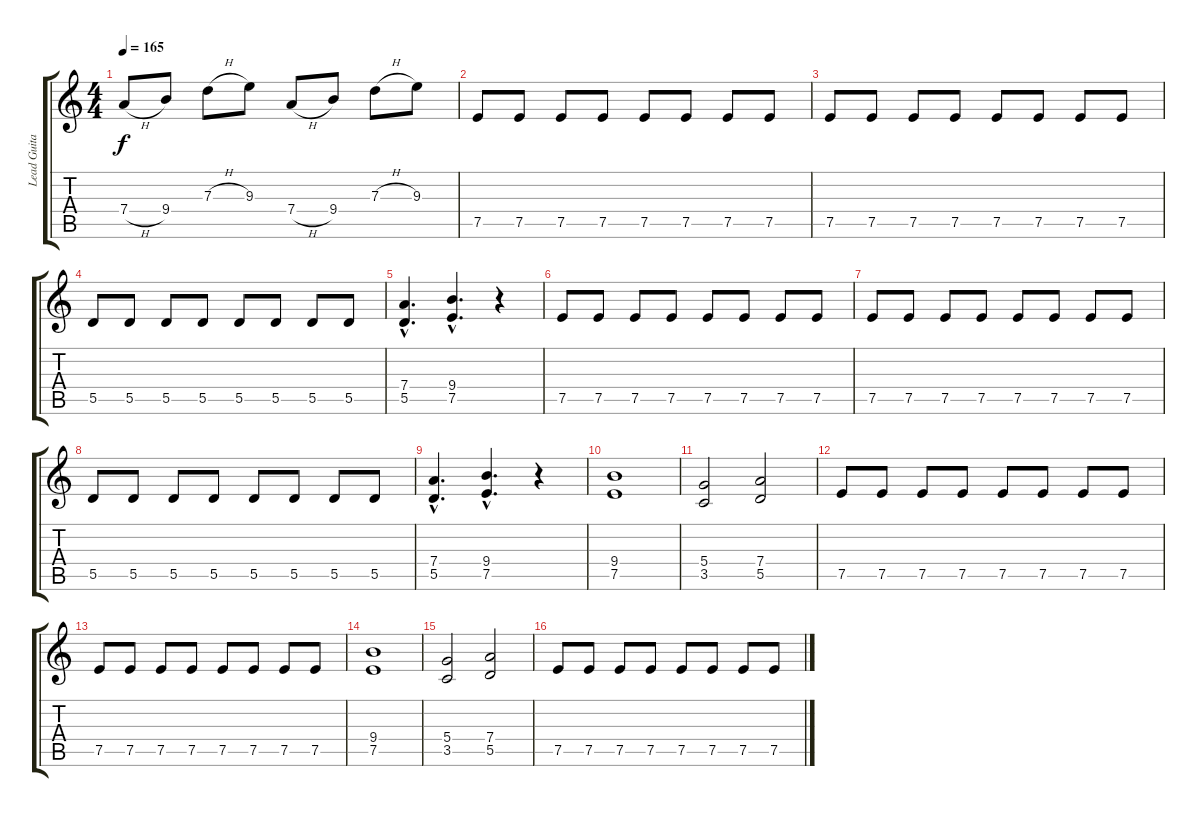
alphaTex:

\track ("Lead Guitar (Learn This One)" "Lead Guita") {instrument distortionguitar}
\staff {score tabs}
\tuning (E4 B3 G3 D3 A2 E2) {hide}
\ts (4 4)
\tempo 165
\clef g2
\ks c
7.4{h}.8{dy f} 9.4.8 7.3{h}.8 9.3.8 7.4{h}.8 9.4.8 7.3{h}.8 9.3.8 |
7.5.8{instrument electricguitarmuted} 7.5.8 7.5.8 7.5.8 7.5.8 7.5.8 7.5.8 7.5.8 |
7.5.8 7.5.8 7.5.8 7.5.8 7.5.8 7.5.8 7.5.8 7.5.8 |
5.5.8 5.5.8 5.5.8 5.5.8 5.5.8 5.5.8 5.5.8 5.5.8 |
(7.4{hac} 5.5{hac}).4{d instrument distortionguitar} (9.4{hac} 7.5{hac}).4{d} r.4 |
7.5.8{instrument electricguitarmuted} 7.5.8 7.5.8 7.5.8 7.5.8 7.5.8 7.5.8 7.5.8 |
7.5.8 7.5.8 7.5.8 7.5.8 7.5.8 7.5.8 7.5.8 7.5.8 |
5.5.8 5.5.8 5.5.8 5.5.8 5.5.8 5.5.8 5.5.8 5.5.8 |
(7.4{hac} 5.5{hac}).4{d instrument distortionguitar} (9.4{hac} 7.5{hac}).4{d} r.4 |
(9.4 7.5).1 |
(5.4 3.5).2 (7.4 5.5).2 |
7.5.8{instrument electricguitarmuted} 7.5.8 7.5.8 7.5.8 7.5.8 7.5.8 7.5.8 7.5.8 |
7.5.8 7.5.8 7.5.8 7.5.8 7.5.8 7.5.8 7.5.8 7.5.8 |
(9.4 7.5).1{instrument distortionguitar} |
(5.4 3.5).2 (7.4 5.5).2 |
7.5.8{instrument electricguitarmuted} 7.5.8 7.5.8 7.5.8 7.5.8 7.5.8 7.5.8 7.5.8
